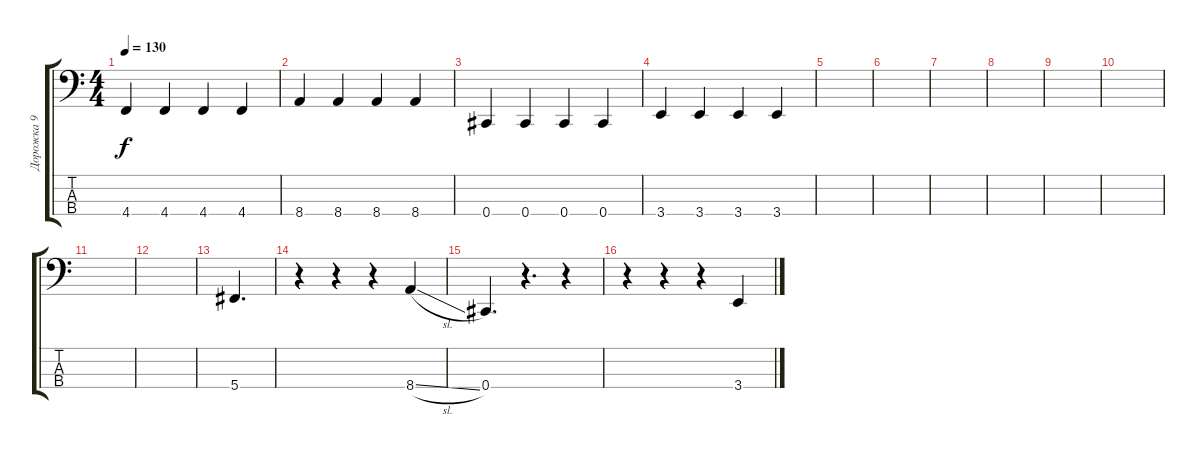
\track ("Дорожка 9" "Дорожка 9") {instrument synthbass2}
\staff {score tabs}
\tuning (Gb2 Db2 Ab1 Db1) {hide}
\ts (4 4)
\tempo 130
\clef f4
\ks c
4.4.4{dy f} 4.4.4 4.4.4 4.4.4 |
8.4.4 8.4.4 8.4.4 8.4.4 |
0.4.4 0.4.4 0.4.4 0.4.4 |
3.4.4 3.4.4 3.4.4 3.4.4 |
|
|
|
|
|
|
|
|
5.4.4{d} |
r.4 r.4 r.4 8.4{sl}.4 |
0.4.4{d} r.4{d} r.4 |
r.4 r.4 r.4 3.4{sl}.4
